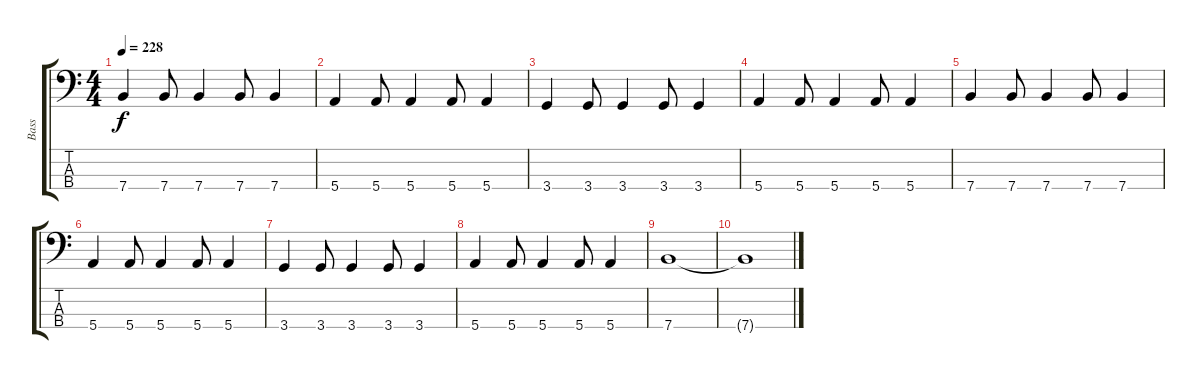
\track ("Bass" "Bass") {instrument electricbassfinger}
\staff {score tabs}
\tuning (G2 D2 A1 E1) {hide}
\ts (4 4)
\tempo 228
\clef f4
\ks c
7.4.4{dy f} 7.4.8 7.4.4 7.4.8 7.4.4 |
5.4.4 5.4.8 5.4.4 5.4.8 5.4.4 |
3.4.4 3.4.8 3.4.4 3.4.8 3.4.4 |
5.4.4 5.4.8 5.4.4 5.4.8 5.4.4 |
7.4.4 7.4.8 7.4.4 7.4.8 7.4.4 |
5.4.4 5.4.8 5.4.4 5.4.8 5.4.4 |
3.4.4 3.4.8 3.4.4 3.4.8 3.4.4 |
5.4.4 5.4.8 5.4.4 5.4.8 5.4.4 |
7.4.1 |
7.4{t}.1
